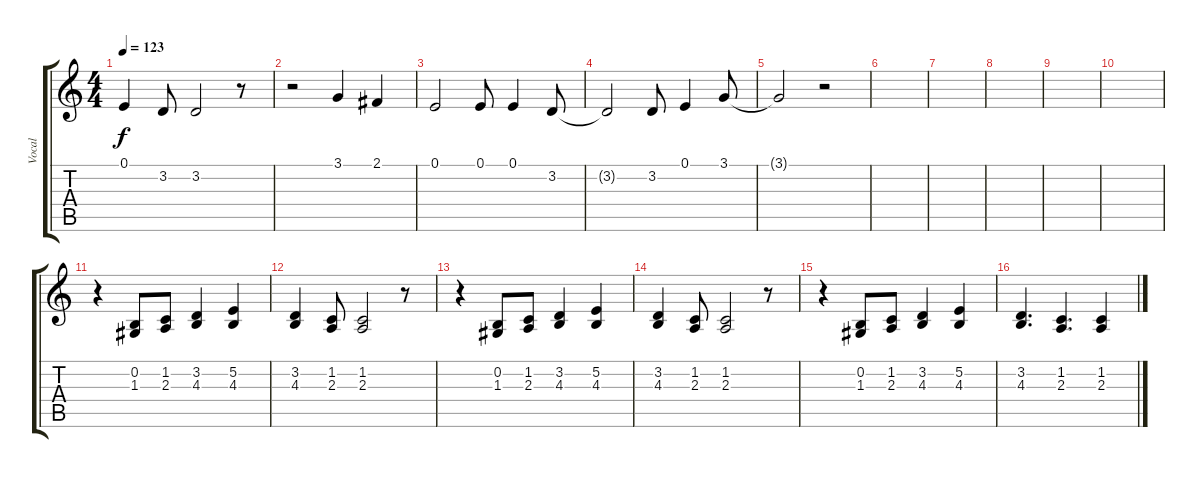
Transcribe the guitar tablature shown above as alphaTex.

\track ("Vocal" "Vocal") {instrument harmonica}
\staff {score tabs}
\tuning (E4 B3 G3 D3 A2 E2) {hide}
\ts (4 4)
\tempo 123
\clef g2
\ks c
0.1{t}.4{dy f} 3.2.8 3.2.2 r.8 |
r.2 3.1.4 2.1.4 |
0.1.2 0.1.8 0.1.4 3.2.8 |
3.2{t}.2 3.2.8 0.1.4 3.1.8 |
3.1{t}.2 r.2 |
|
|
|
|
|
r.4 (0.2 1.3).8 (1.2 2.3).8 (3.2 4.3).4 (5.2 4.3).4 |
(3.2 4.3).4 (1.2 2.3).8 (1.2 2.3).2 r.8 |
r.4 (0.2 1.3).8 (1.2 2.3).8 (3.2 4.3).4 (5.2 4.3).4 |
(3.2 4.3).4 (1.2 2.3).8 (1.2 2.3).2 r.8 |
r.4 (0.2 1.3).8 (1.2 2.3).8 (3.2 4.3).4 (5.2 4.3).4 |
(3.2 4.3).4{d} (1.2 2.3).4{d} (1.2 2.3).4
